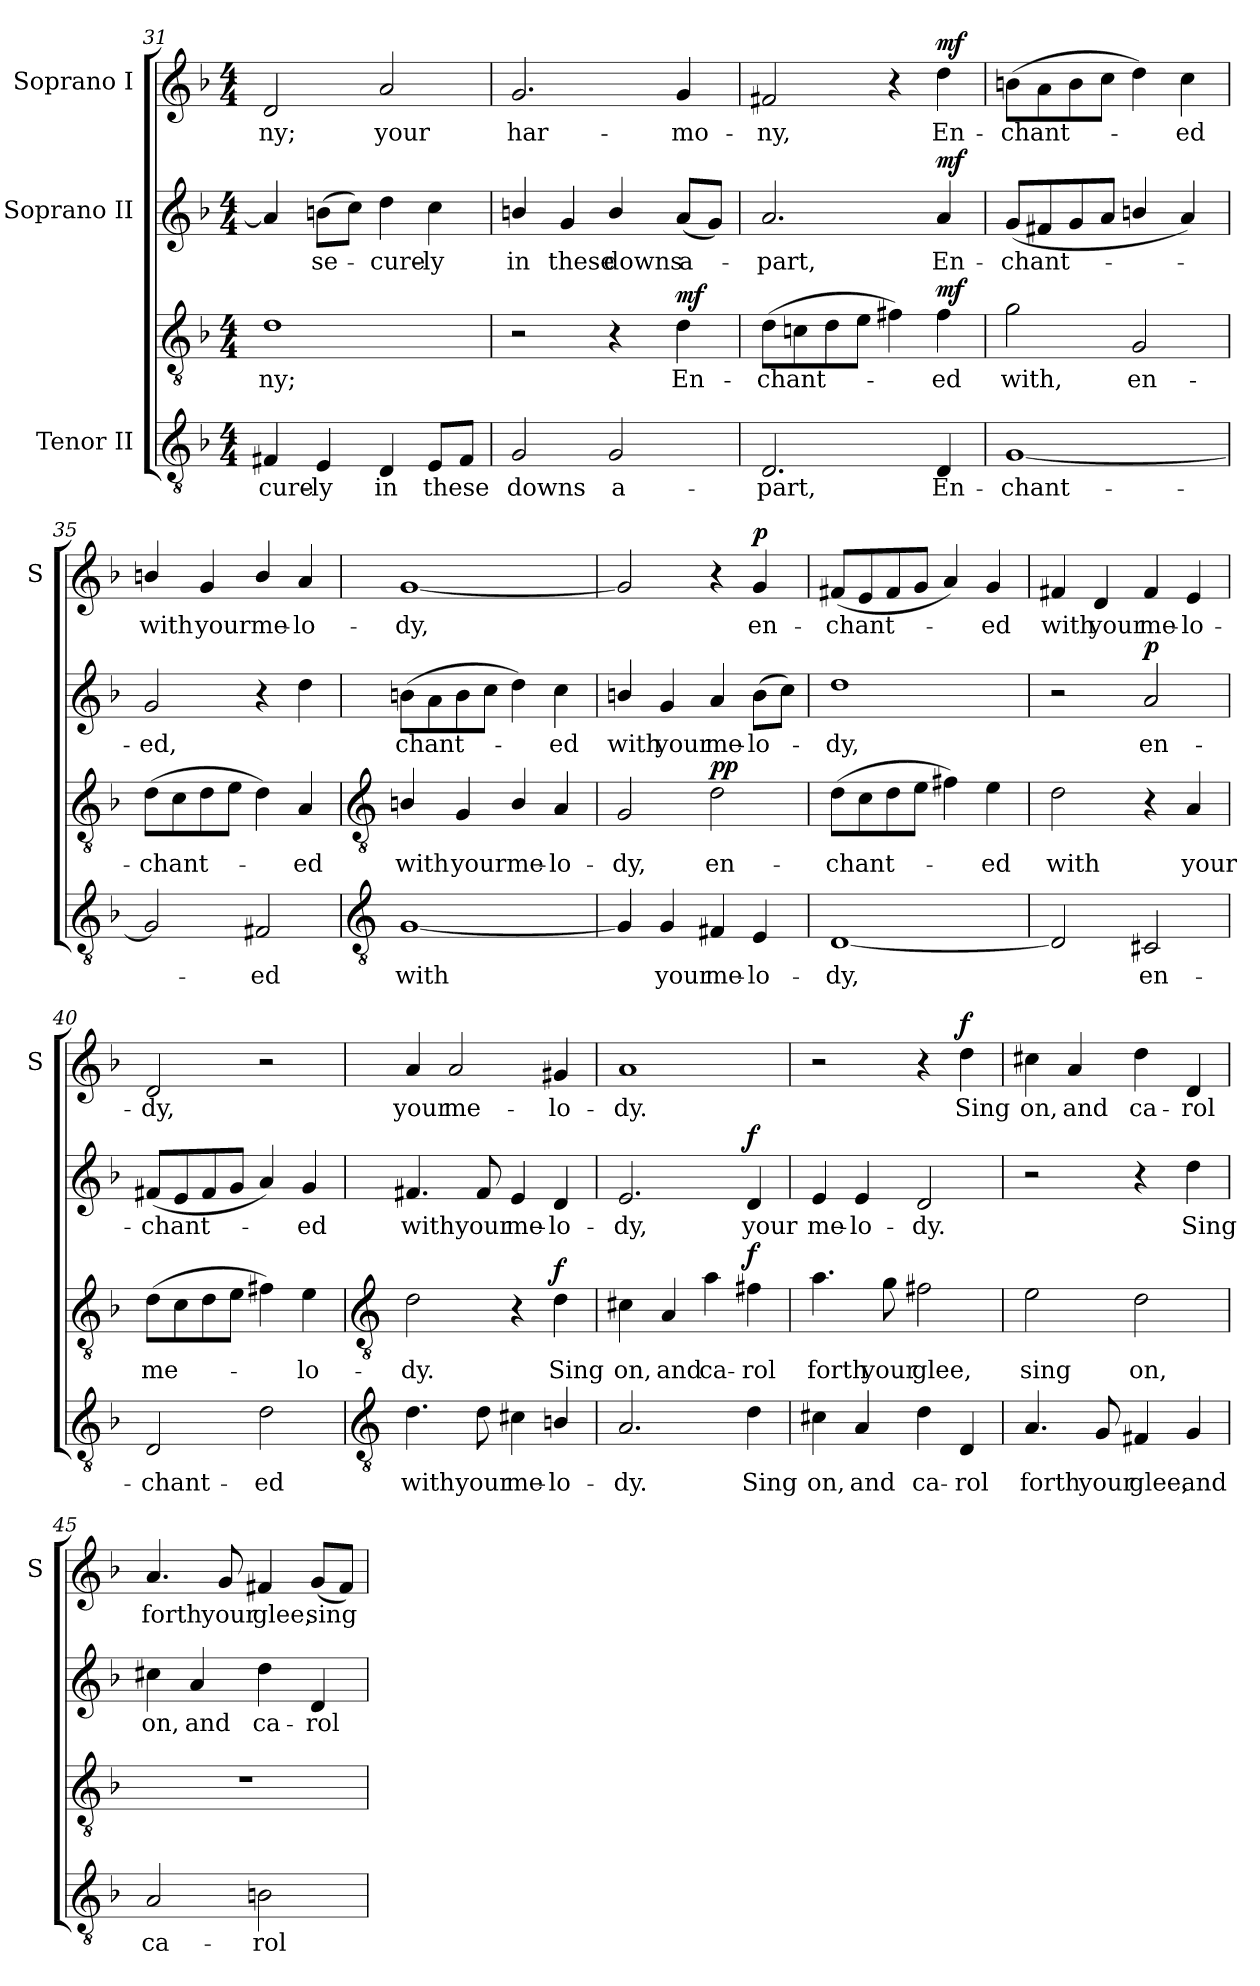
**kern	**text	**kern	**text	**dynam	**kern	**text	**dynam	**kern	**text	**dynam
*part3	*part3	*part3	*part3	*part3	*part2	*part2	*part2	*part1	*part1	*part1
*staff4	*staff4	*staff3	*staff3	*staff3/4	*staff2	*staff2	*staff2	*staff1	*staff1	*staff1
*I"Tenor II	*	*	*	*	*I"Soprano II	*	*	*I"Soprano I	*	*
*	*	*	*	*	*	*	*	*I'S	*	*
!!LO:LB:g=z
*clefGv2	*	*clefGv2	*	*	*clefG2	*	*	*clefG2	*	*
*k[b-]	*	*k[b-]	*	*	*k[b-]	*	*	*k[b-]	*	*
*F:	*	*F:	*	*	*F:	*	*	*F:	*	*
*M4/4	*	*M4/4	*	*	*M4/4	*	*	*M4/4	*	*
=31	=31	=31	=31	=31	=31	=31	=31	=31	=31	=31
!	!LO:LY:b	!	!LO:LY:b	!	!	!	!	!	!LO:LY:b	!
4F#X	cure-	1d	-ny;	.	4a]	.	.	2d	-ny;	.
!	!LO:LY:b	!	!	!	!	!LO:LY:b	!	!	!	!
4E	-ly	.	.	.	(>8bnL	se-	.	.	.	.
.	.	.	.	.	8ccJ)	.	.	.	.	.
!	!LO:LY:b	!	!	!	!	!LO:LY:b	!	!	!LO:LY:b	!
4D	in	.	.	.	4dd	cure-	.	2a	your	.
!	!LO:LY:b	!	!	!	!	!LO:LY:b	!	!	!	!
8EL	these	.	.	.	4cc	-ly	.	.	.	.
8F#J	.	.	.	.	.	.	.	.	.	.
=32	=32	=32	=32	=32	=32	=32	=32	=32	=32	=32
!	!LO:LY:b	!	!	!	!	!LO:LY:b	!	!	!LO:LY:b	!
2G	-downs	2r	.	.	4bn/	in	.	2.g	har-	.
!	!	!	!	!	!	!LO:LY:b	!	!	!	!
.	.	.	.	.	4g	these	.	.	.	.
!	!LO:LY:b	!	!	!	!	!LO:LY:b	!	!	!	!
2G	a-	4r	.	.	4b/	downs	.	.	.	.
!	!	!	!LO:LY:b	!LO:DY:b	!	!LO:LY:b	!	!	!LO:LY:b	!
.	.	4d	En-	mf	(<8aL	a-	.	4g	-mo-	.
.	.	.	.	.	8gJ)	.	.	.	.	.
=33	=33	=33	=33	=33	=33	=33	=33	=33	=33	=33
!	!LO:LY:b	!	!LO:LY:b	!	!	!LO:LY:b	!	!	!LO:LY:b	!
2.D	part,	(>8dL	-chant-	.	2.a	part,	.	2f#X	-ny,	.
.	.	8cn	.	.	.	.	.	.	.	.
.	.	8d	.	.	.	.	.	.	.	.
.	.	8eJ	.	.	.	.	.	.	.	.
.	.	4f#X)	.	.	.	.	.	4r	.	.
!	!LO:LY:b	!	!LO:LY:b	!LO:DY:b=2	!	!LO:LY:b	!LO:DY:b	!	!LO:LY:b	!LO:DY:b
4D	En-	4f#	ed	mf	4a	En-	mf	4dd	En-	mf
=34	=34	=34	=34	=34	=34	=34	=34	=34	=34	=34
!	!LO:LY:b	!	!LO:LY:b	!	!	!LO:LY:b	!	!	!LO:LY:b	!
[1G	-chant-	2g	-with,	.	(<8gL	-chant-	.	(>8bnL	-chant-	.
.	.	.	.	.	8f#X	.	.	8a	.	.
.	.	.	.	.	8g	.	.	8b	.	.
.	.	.	.	.	8aJ	.	.	8ccJ	.	.
!	!	!	!LO:LY:b	!	!	!	!	!	!	!
.	.	2G	en-	.	4bn/	.	.	4dd)	.	.
!	!	!	!	!	!	!	!	!	!LO:LY:b	!
.	.	.	.	.	4a)	.	.	4cc	ed	.
=35	=35	=35	=35	=35	=35	=35	=35	=35	=35	=35
!	!	!	!LO:LY:b	!	!	!LO:LY:b	!	!	!LO:LY:b	!
2G]	.	(>8dL	chant-	.	2g	ed,	.	4bn/	with	.
.	.	8c	.	.	.	.	.	.	.	.
!	!	!	!	!	!	!	!	!	!LO:LY:b	!
.	.	8d	.	.	.	.	.	4g	your	.
.	.	8eJ	.	.	.	.	.	.	.	.
!	!LO:LY:b	!	!	!	!	!	!	!	!LO:LY:b	!
2F#X	ed	4d)	.	.	4r	.	.	4b/	me-	.
!	!	!	!LO:LY:b	!	!	!	!	!	!LO:LY:b	!
.	.	4A	ed	.	4dd	.	.	4a	-lo-	.
!!LO:LB:g=z
=36	=36	=36	=36	=36	=36	=36	=36	=36	=36	=36
*clefGv2	*	*clefGv2	*	*	*	*	*	*	*	*
!	!LO:LY:b	!	!LO:LY:b	!	!	!LO:LY:b	!	!	!LO:LY:b	!
[1G	-with	4Bn/	with	.	(>8bnL	chant-	.	[1g	-dy,	.
.	.	.	.	.	8a	.	.	.	.	.
!	!	!	!LO:LY:b	!	!	!	!	!	!	!
.	.	4G	your	.	8b	.	.	.	.	.
.	.	.	.	.	8ccJ	.	.	.	.	.
!	!	!	!LO:LY:b	!	!	!	!	!	!	!
.	.	4B/	me-	.	4dd)	.	.	.	.	.
!	!	!	!LO:LY:b	!	!	!LO:LY:b	!	!	!	!
.	.	4A	-lo-	.	4cc	ed	.	.	.	.
=37	=37	=37	=37	=37	=37	=37	=37	=37	=37	=37
!	!	!	!LO:LY:b	!	!	!LO:LY:b	!	!	!	!
4G]	.	2G	dy,	.	4bn/	with	.	2g]	.	.
!	!LO:LY:b	!	!	!	!	!LO:LY:b	!	!	!	!
4G	-your	.	.	.	4g	your	.	.	.	.
!	!LO:LY:b	!	!LO:LY:b	!LO:DY:b=2	!	!LO:LY:b	!	!	!	!
!	!	!	!	!LO:DY:n=1:b	!	!	!	!	!	!
4F#X	me-	2d	en-	p p	4a	me-	.	4r	.	.
!	!LO:LY:b	!	!	!	!	!LO:LY:b	!	!	!LO:LY:b	!LO:DY:b
4E	-lo-	.	.	.	(>8bL	-lo-	.	4g	en-	p
.	.	.	.	.	8ccJ)	.	.	.	.	.
=38	=38	=38	=38	=38	=38	=38	=38	=38	=38	=38
!	!LO:LY:b	!	!LO:LY:b	!	!	!LO:LY:b	!	!	!LO:LY:b	!
[1D	dy,	(>8dL	-chant-	.	1dd	dy,	.	(<8f#XL	-chant-	.
.	.	8c	.	.	.	.	.	8e	.	.
.	.	8d	.	.	.	.	.	8f#	.	.
.	.	8eJ	.	.	.	.	.	8gJ	.	.
.	.	4f#X)	.	.	.	.	.	4a)	.	.
!	!	!	!LO:LY:b	!	!	!	!	!	!LO:LY:b	!
.	.	4e	ed	.	.	.	.	4g	ed	.
=39	=39	=39	=39	=39	=39	=39	=39	=39	=39	=39
!	!	!	!LO:LY:b	!	!	!	!	!	!LO:LY:b	!
2D]	.	2d	with	.	2r	.	.	4f#X	with	.
!	!	!	!	!	!	!	!	!	!LO:LY:b	!
.	.	.	.	.	.	.	.	4d	your	.
!	!LO:LY:b	!	!	!	!	!LO:LY:b	!LO:DY:b	!	!LO:LY:b	!
2C#X	en-	4r	.	.	2a	en-	p	4f#	me-	.
!	!	!	!LO:LY:b	!	!	!	!	!	!LO:LY:b	!
.	.	4A	your	.	.	.	.	4e	-lo-	.
=40	=40	=40	=40	=40	=40	=40	=40	=40	=40	=40
!	!LO:LY:b	!	!LO:LY:b	!	!	!LO:LY:b	!	!	!LO:LY:b	!
2D	-chant-	(>8dL	-me-	.	(<8f#XL	-chant-	.	2d	-dy,	.
.	.	8c	.	.	8e	.	.	.	.	.
.	.	8d	.	.	8f#	.	.	.	.	.
.	.	8eJ	.	.	8gJ	.	.	.	.	.
!	!LO:LY:b	!	!	!	!	!	!	!	!	!
2d	-ed	4f#X)	.	.	4a)	.	.	2r	.	.
!	!	!	!LO:LY:b	!	!	!LO:LY:b	!	!	!	!
.	.	4e	lo-	.	4g	ed	.	.	.	.
!!LO:LB:g=z
=41	=41	=41	=41	=41	=41	=41	=41	=41	=41	=41
*clefGv2	*	*clefGv2	*	*	*	*	*	*	*	*
!	!LO:LY:b	!	!LO:LY:b	!	!	!LO:LY:b	!	!	!LO:LY:b	!
4.d	with	2d	dy.	.	4.f#X	with	.	4a	your	.
!	!	!	!	!	!	!	!	!	!LO:LY:b	!
.	.	.	.	.	.	.	.	2a	me-	.
!	!LO:LY:b	!	!	!	!	!LO:LY:b	!	!	!	!
8d	your	.	.	.	8f#	your	.	.	.	.
!	!LO:LY:b	!	!	!	!	!LO:LY:b	!	!	!	!
4c#X	me-	4r	.	.	4e	me-	.	.	.	.
!	!LO:LY:b	!	!LO:LY:b	!LO:DY:b	!	!LO:LY:b	!	!	!LO:LY:b	!
4Bn/	-lo-	4d	Sing	f	4d	-lo-	.	4g#X	-lo-	.
=42	=42	=42	=42	=42	=42	=42	=42	=42	=42	=42
!	!LO:LY:b	!	!LO:LY:b	!	!	!LO:LY:b	!	!	!LO:LY:b	!
2.A	dy.	4c#X\	-on,	.	2.e	-dy,	.	1a	-dy.	.
!	!	!	!LO:LY:b	!	!	!	!	!	!	!
.	.	4A	and	.	.	.	.	.	.	.
!	!	!	!LO:LY:b	!	!	!	!	!	!	!
.	.	4a	ca-	.	.	.	.	.	.	.
!	!LO:LY:b	!	!LO:LY:b	!LO:DY:b=2	!	!LO:LY:b	!LO:DY:b	!	!	!
4d	Sing	4f#X	-rol	f	4d	your	f	.	.	.
=43	=43	=43	=43	=43	=43	=43	=43	=43	=43	=43
!	!LO:LY:b	!	!LO:LY:b	!	!	!LO:LY:b	!	!	!	!
4c#X	on,	4.a	forth	.	4e	me-	.	2r	.	.
!	!LO:LY:b	!	!	!	!	!LO:LY:b	!	!	!	!
4A	and	.	.	.	4e	-lo-	.	.	.	.
!	!	!	!LO:LY:b	!	!	!	!	!	!	!
.	.	8g	your	.	.	.	.	.	.	.
!	!LO:LY:b	!	!LO:LY:b	!	!	!LO:LY:b	!	!	!	!
4d	ca-	2f#X	glee,	.	2d	-dy.	.	4r	.	.
!	!LO:LY:b	!	!	!	!	!	!	!	!LO:LY:b	!LO:DY:b
4D	-rol	.	.	.	.	.	.	4dd	Sing	f
=44	=44	=44	=44	=44	=44	=44	=44	=44	=44	=44
!	!LO:LY:b	!	!LO:LY:b	!	!	!	!	!	!LO:LY:b	!
4.A/	forth	2e	sing	.	2r	.	.	4cc#X	on,	.
!	!	!	!	!	!	!	!	!	!LO:LY:b	!
.	.	.	.	.	.	.	.	4a	and	.
!	!LO:LY:b	!	!	!	!	!	!	!	!	!
8G	your	.	.	.	.	.	.	.	.	.
!	!LO:LY:b	!	!LO:LY:b	!	!	!	!	!	!LO:LY:b	!
4F#X	glee,	2d	on,	.	4r	.	.	4dd	ca-	.
!	!LO:LY:b	!	!	!	!	!LO:LY:b	!	!	!LO:LY:b	!
4G	and	.	.	.	4dd	Sing	.	4d	-rol	.
=45	=45	=45	=45	=45	=45	=45	=45	=45	=45	=45
!	!LO:LY:b	!	!	!	!	!LO:LY:b	!	!	!LO:LY:b	!
2A	ca-	1r	.	.	4cc#X	on,	.	4.a	forth	.
!	!	!	!	!	!	!LO:LY:b	!	!	!	!
.	.	.	.	.	4a	and	.	.	.	.
!	!	!	!	!	!	!	!	!	!LO:LY:b	!
.	.	.	.	.	.	.	.	8g	your	.
!	!LO:LY:b	!	!	!	!	!LO:LY:b	!	!	!LO:LY:b	!
2Bn	-rol	.	.	.	4dd	ca-	.	4f#X	glee,	.
!	!	!	!	!	!	!LO:LY:b	!	!	!LO:LY:b	!
.	.	.	.	.	4d	-rol	.	(<8gL	sing	.
.	.	.	.	.	.	.	.	8f#J)	.	.
=	=	=	=	=	=	=	=	=	=	=
*-	*-	*-	*-	*-	*-	*-	*-	*-	*-	*-
